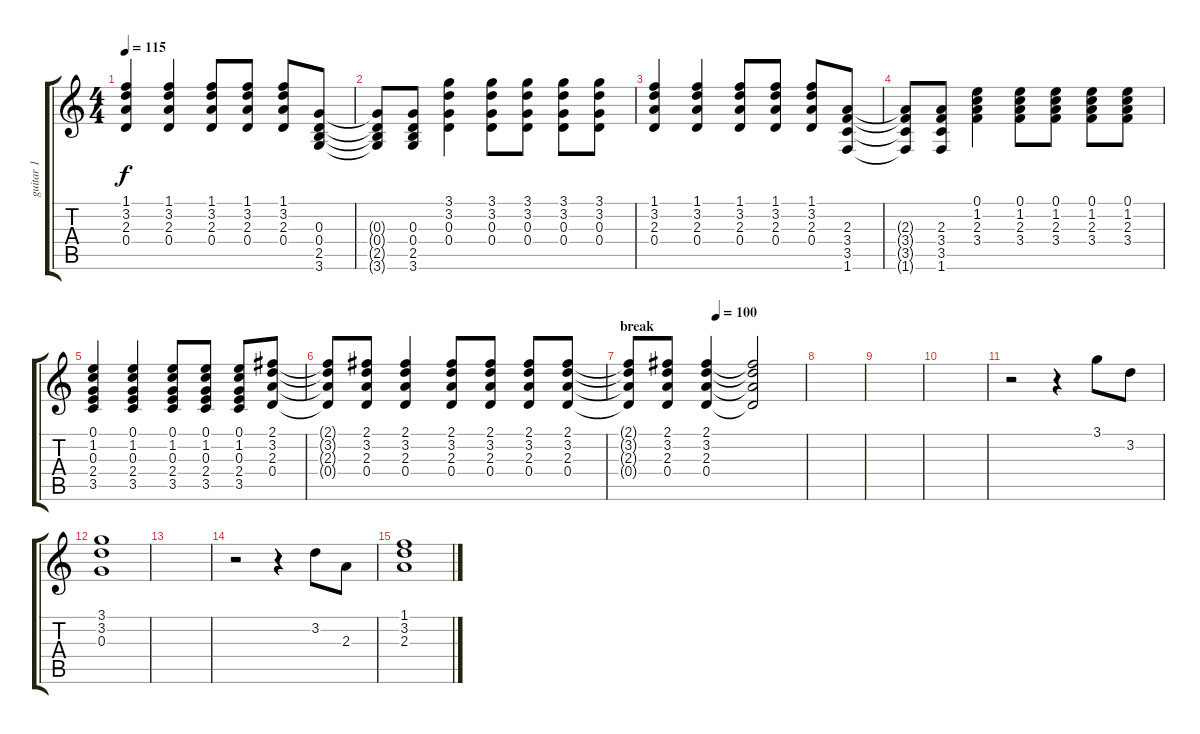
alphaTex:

\track ("guitar 1" "guitar 1") {instrument acousticguitarnylon}
\staff {score tabs}
\tuning (E4 B3 G3 D3 A2 E2) {hide}
\ts (4 4)
\tempo 115
\clef g2
\ks c
(1.1 3.2 2.3 0.4).4{dy f} (1.1 3.2 2.3 0.4).4 (1.1 3.2 2.3 0.4).8 (1.1 3.2 2.3 0.4).8 (1.1 3.2 2.3 0.4).8 (0.3 0.4 2.5 3.6).8 |
(0.3{t} 0.4{t} 2.5{t} 3.6{t}).8 (0.3 0.4 2.5 3.6).8 (3.1 3.2 0.3 0.4).4 (3.1 3.2 0.3 0.4).8 (3.1 3.2 0.3 0.4).8 (3.1 3.2 0.3 0.4).8 (3.1 3.2 0.3 0.4).8 |
(1.1 3.2 2.3 0.4).4 (1.1 3.2 2.3 0.4).4 (1.1 3.2 2.3 0.4).8 (1.1 3.2 2.3 0.4).8 (1.1 3.2 2.3 0.4).8 (2.3 3.4 3.5 1.6).8 |
(2.3{t} 3.4{t} 3.5{t} 1.6{t}).8 (2.3 3.4 3.5 1.6).8 (0.1 1.2 2.3 3.4).4 (0.1 1.2 2.3 3.4).8 (0.1 1.2 2.3 3.4).8 (0.1 1.2 2.3 3.4).8 (0.1 1.2 2.3 3.4).8 |
(0.1 1.2 0.3 2.4 3.5).4 (0.1 1.2 0.3 2.4 3.5).4 (0.1 1.2 0.3 2.4 3.5).8 (0.1 1.2 0.3 2.4 3.5).8 (0.1 1.2 0.3 2.4 3.5).8 (2.1 3.2 2.3 0.4).8 |
(2.1{t} 3.2{t} 2.3{t} 0.4{t}).8 (2.1 3.2 2.3 0.4).8 (2.1 3.2 2.3 0.4).4 (2.1 3.2 2.3 0.4).8 (2.1 3.2 2.3 0.4).8 (2.1 3.2 2.3 0.4).8 (2.1 3.2 2.3 0.4).8 |
\section ("" "break")
\tempo (100 0.5)
(2.1{t} 3.2{t} 2.3{t} 0.4{t}).8 (2.1 3.2 2.3 0.4).8 (2.1 3.2 2.3 0.4).4 (2.1{t} 3.2{t} 2.3{t} 0.4{t}).2 |
|
|
|
r.2 r.4 3.1.8 3.2.8 |
(3.1 3.2 0.3).1 |
|
r.2 r.4 3.2.8 2.3.8 |
(1.1 3.2 2.3).1
